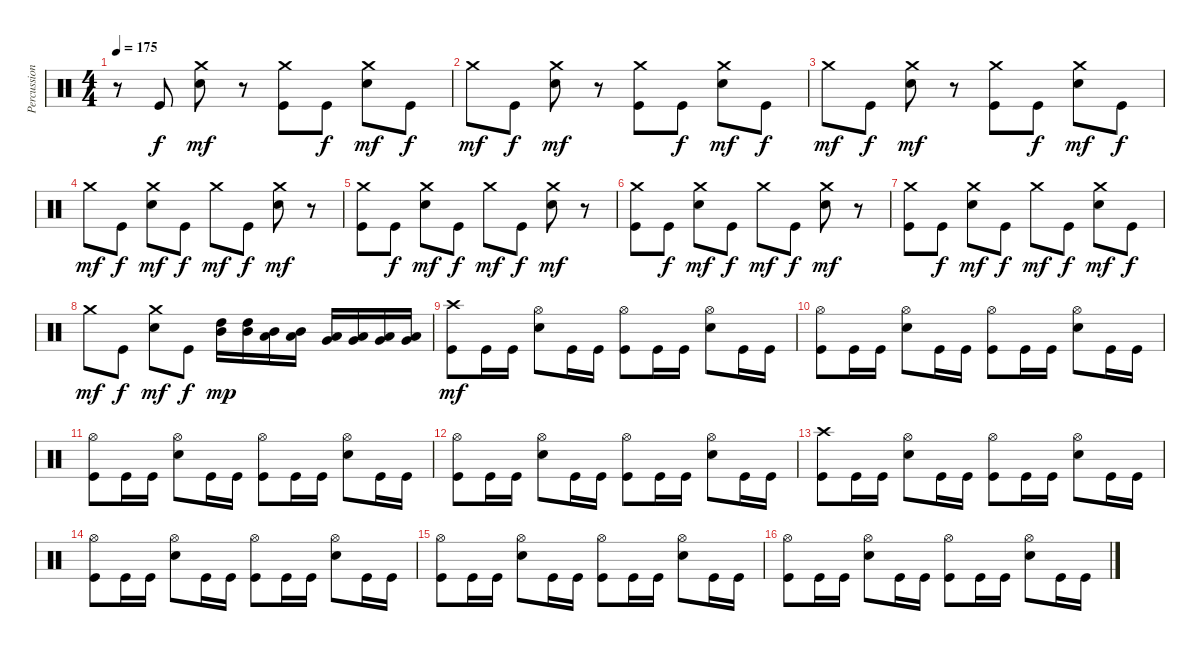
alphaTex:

\track ("Percussions" "Percussion") {instrument percussion}
\staff {score}
\articulation defaults
\ts (4 4)
\tempo 175
\clef neutral
\ks c
r.8{dy f} "Kick (hit)".8 ("Electric Snare (hit)" "Crash medium (hit)").8{dy mf} r.8 ("Kick (hit)" "Crash medium (hit)").8 "Kick (hit)".8{dy f} ("Electric Snare (hit)" "Crash medium (hit)").8{dy mf} "Kick (hit)".8{dy f} |
"Crash medium (hit)".8{dy mf} "Kick (hit)".8{dy f} ("Electric Snare (hit)" "Crash medium (hit)").8{dy mf} r.8 ("Kick (hit)" "Crash medium (hit)").8 "Kick (hit)".8{dy f} ("Electric Snare (hit)" "Crash medium (hit)").8{dy mf} "Kick (hit)".8{dy f} |
"Crash medium (hit)".8{dy mf} "Kick (hit)".8{dy f} ("Electric Snare (hit)" "Crash medium (hit)").8{dy mf} r.8 ("Kick (hit)" "Crash medium (hit)").8 "Kick (hit)".8{dy f} ("Electric Snare (hit)" "Crash medium (hit)").8{dy mf} "Kick (hit)".8{dy f} |
"Crash medium (hit)".8{dy mf} "Kick (hit)".8{dy f} ("Electric Snare (hit)" "Crash medium (hit)").8{dy mf} "Kick (hit)".8{dy f} "Crash medium (hit)".8{dy mf} "Kick (hit)".8{dy f} ("Electric Snare (hit)" "Crash medium (hit)").8{dy mf} r.8 |
("Kick (hit)" "Crash medium (hit)").8 "Kick (hit)".8{dy f} ("Electric Snare (hit)" "Crash medium (hit)").8{dy mf} "Kick (hit)".8{dy f} "Crash medium (hit)".8{dy mf} "Kick (hit)".8{dy f} ("Electric Snare (hit)" "Crash medium (hit)").8{dy mf} r.8 |
("Kick (hit)" "Crash medium (hit)").8 "Kick (hit)".8{dy f} ("Electric Snare (hit)" "Crash medium (hit)").8{dy mf} "Kick (hit)".8{dy f} "Crash medium (hit)".8{dy mf} "Kick (hit)".8{dy f} ("Electric Snare (hit)" "Crash medium (hit)").8{dy mf} r.8 |
("Kick (hit)" "Crash medium (hit)").8 "Kick (hit)".8{dy f} ("Electric Snare (hit)" "Crash medium (hit)").8{dy mf} "Kick (hit)".8{dy f} "Crash medium (hit)".8{dy mf} "Kick (hit)".8{dy f} ("Electric Snare (hit)" "Crash medium (hit)").8{dy mf} "Kick (hit)".8{dy f} |
"Crash medium (hit)".8{dy mf} "Kick (hit)".8{dy f} ("Electric Snare (hit)" "Crash medium (hit)").8{dy mf} "Kick (hit)".8{dy f} ("Mid Tom (hit)" "High Tom (hit)").16{dy mp} ("Mid Tom (hit)" "High Tom (hit)").16 ("Low Tom (hit)" "Mid Tom (hit)").16 ("Low Tom (hit)" "Mid Tom (hit)").16 ("Very Low Tom (hit)" "Low Tom (hit)").16 ("Very Low Tom (hit)" "Low Tom (hit)").16 ("Low Floor Tom (hit)" "Very Low Tom (hit)").16 ("Low Floor Tom (hit)" "Very Low Tom (hit)").16 |
("Kick (hit)" "Crash high (hit)").8{dy mf} "Kick (hit)".16 "Kick (hit)".16 ("Electric Snare (hit)" "Hi-Hat (open)").8 "Kick (hit)".16 "Kick (hit)".16 ("Kick (hit)" "Hi-Hat (open)").8 "Kick (hit)".16 "Kick (hit)".16 ("Electric Snare (hit)" "Hi-Hat (open)").8 "Kick (hit)".16 "Kick (hit)".16 |
("Kick (hit)" "Hi-Hat (open)").8 "Kick (hit)".16 "Kick (hit)".16 ("Electric Snare (hit)" "Hi-Hat (open)").8 "Kick (hit)".16 "Kick (hit)".16 ("Kick (hit)" "Hi-Hat (open)").8 "Kick (hit)".16 "Kick (hit)".16 ("Electric Snare (hit)" "Hi-Hat (open)").8 "Kick (hit)".16 "Kick (hit)".16 |
("Kick (hit)" "Hi-Hat (open)").8 "Kick (hit)".16 "Kick (hit)".16 ("Electric Snare (hit)" "Hi-Hat (open)").8 "Kick (hit)".16 "Kick (hit)".16 ("Kick (hit)" "Hi-Hat (open)").8 "Kick (hit)".16 "Kick (hit)".16 ("Electric Snare (hit)" "Hi-Hat (open)").8 "Kick (hit)".16 "Kick (hit)".16 |
("Kick (hit)" "Hi-Hat (open)").8 "Kick (hit)".16 "Kick (hit)".16 ("Electric Snare (hit)" "Hi-Hat (open)").8 "Kick (hit)".16 "Kick (hit)".16 ("Kick (hit)" "Hi-Hat (open)").8 "Kick (hit)".16 "Kick (hit)".16 ("Electric Snare (hit)" "Hi-Hat (open)").8 "Kick (hit)".16 "Kick (hit)".16 |
("Kick (hit)" "Crash high (hit)").8 "Kick (hit)".16 "Kick (hit)".16 ("Electric Snare (hit)" "Hi-Hat (open)").8 "Kick (hit)".16 "Kick (hit)".16 ("Kick (hit)" "Hi-Hat (open)").8 "Kick (hit)".16 "Kick (hit)".16 ("Electric Snare (hit)" "Hi-Hat (open)").8 "Kick (hit)".16 "Kick (hit)".16 |
("Kick (hit)" "Hi-Hat (open)").8 "Kick (hit)".16 "Kick (hit)".16 ("Electric Snare (hit)" "Hi-Hat (open)").8 "Kick (hit)".16 "Kick (hit)".16 ("Kick (hit)" "Hi-Hat (open)").8 "Kick (hit)".16 "Kick (hit)".16 ("Electric Snare (hit)" "Hi-Hat (open)").8 "Kick (hit)".16 "Kick (hit)".16 |
("Kick (hit)" "Hi-Hat (open)").8 "Kick (hit)".16 "Kick (hit)".16 ("Electric Snare (hit)" "Hi-Hat (open)").8 "Kick (hit)".16 "Kick (hit)".16 ("Kick (hit)" "Hi-Hat (open)").8 "Kick (hit)".16 "Kick (hit)".16 ("Electric Snare (hit)" "Hi-Hat (open)").8 "Kick (hit)".16 "Kick (hit)".16 |
("Kick (hit)" "Hi-Hat (open)").8 "Kick (hit)".16 "Kick (hit)".16 ("Electric Snare (hit)" "Hi-Hat (open)").8 "Kick (hit)".16 "Kick (hit)".16 ("Kick (hit)" "Hi-Hat (open)").8 "Kick (hit)".16 "Kick (hit)".16 ("Electric Snare (hit)" "Hi-Hat (open)").8 "Kick (hit)".16 "Kick (hit)".16
